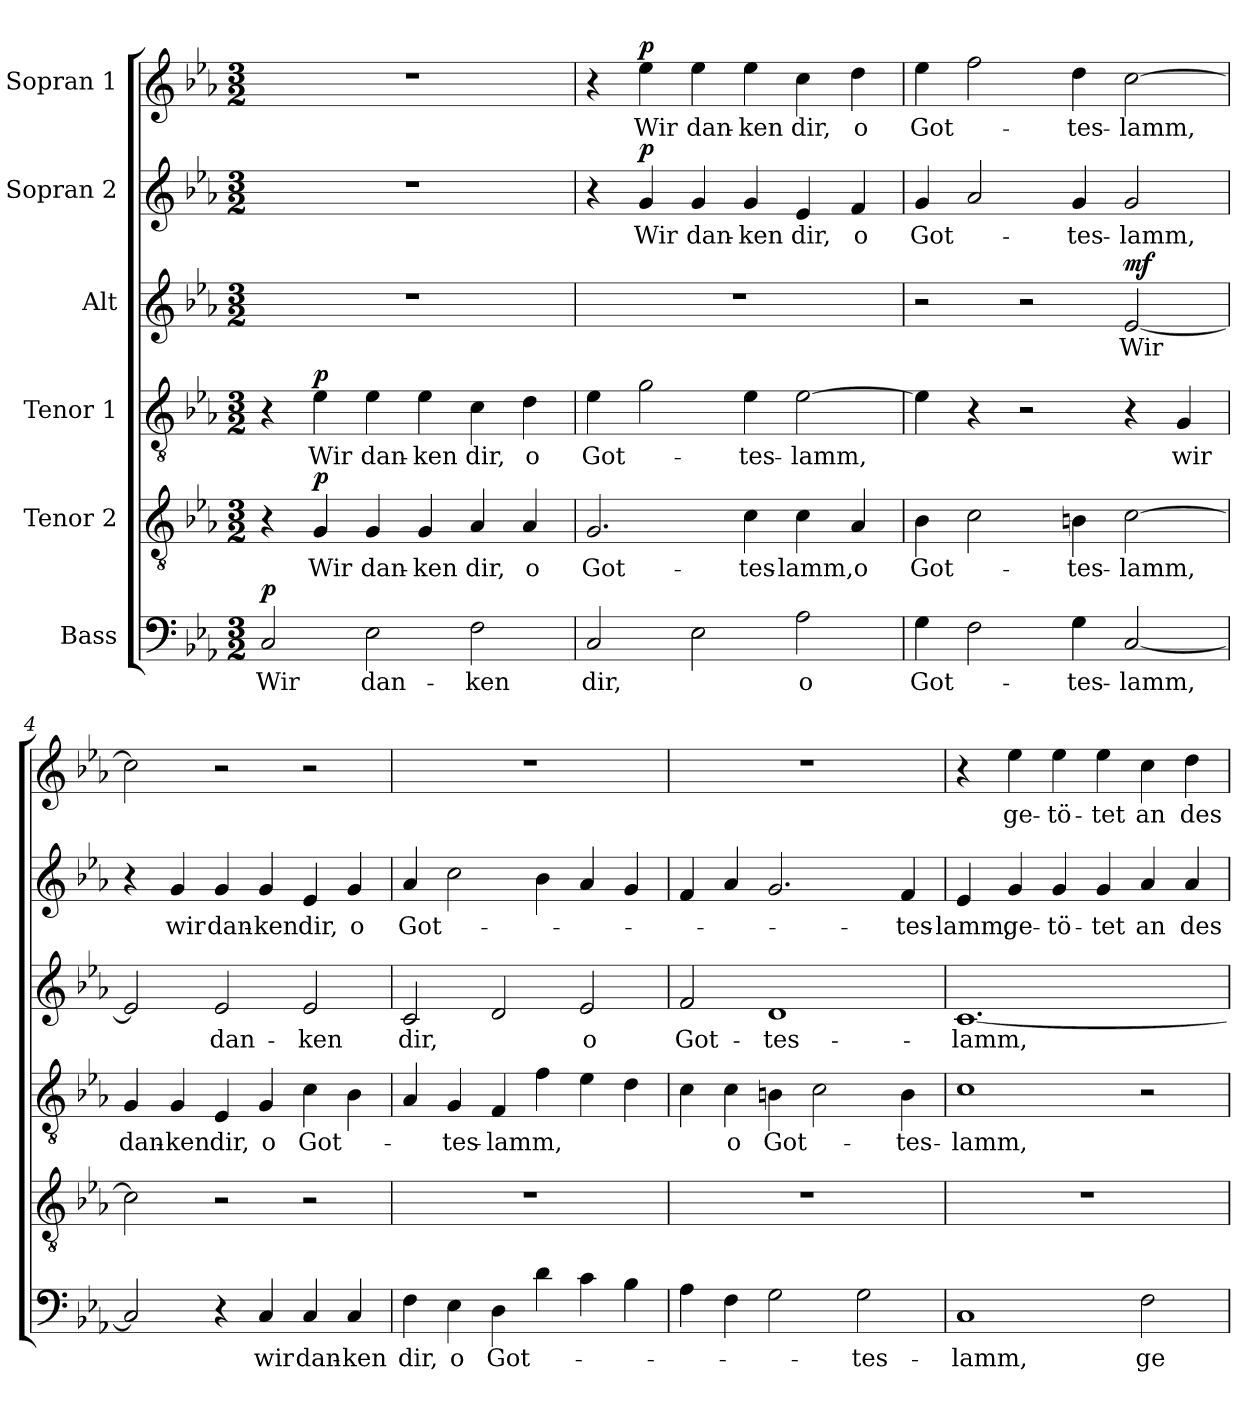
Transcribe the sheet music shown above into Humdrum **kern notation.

**kern	**text	**dynam	**kern	**text	**dynam	**kern	**text	**dynam	**kern	**text	**dynam	**kern	**text	**dynam	**kern	**text	**dynam
*part6	*part6	*part6	*part5	*part5	*part5	*part4	*part4	*part4	*part3	*part3	*part3	*part2	*part2	*part2	*part1	*part1	*part1
*staff6	*staff6	*staff6	*staff5	*staff5	*staff5	*staff4	*staff4	*staff4	*staff3	*staff3	*staff3	*staff2	*staff2	*staff2	*staff1	*staff1	*staff1
*I"Bass	*	*	*I"Tenor 2	*	*	*I"Tenor 1	*	*	*I"Alt	*	*	*I"Sopran 2	*	*	*I"Sopran 1	*	*
*clefF4	*	*	*clefGv2	*	*	*clefGv2	*	*	*clefG2	*	*	*clefG2	*	*	*clefG2	*	*
*k[b-e-a-]	*	*	*k[b-e-a-]	*	*	*k[b-e-a-]	*	*	*k[b-e-a-]	*	*	*k[b-e-a-]	*	*	*k[b-e-a-]	*	*
*M3/2	*	*	*M3/2	*	*	*M3/2	*	*	*M3/2	*	*	*M3/2	*	*	*M3/2	*	*
*MM120	*	*	*MM120	*	*	*MM120	*	*	*MM120	*	*	*MM120	*	*	*MM120	*	*
=1	=1	=1	=1	=1	=1	=1	=1	=1	=1	=1	=1	=1	=1	=1	=1	=1	=1
!	!	!LO:DY:a	!	!	!	!	!	!	!	!	!	!	!	!	!	!	!
2C/	Wir	p	4r	.	.	4r	.	.	1.r	.	.	1.r	.	.	1.r	.	.
!	!	!	!	!	!LO:DY:a	!	!	!LO:DY:a	!	!	!	!	!	!	!	!	!
.	.	.	4G/	Wir	p	4e-\	Wir	p	.	.	.	.	.	.	.	.	.
2E-\	dan-	.	4G/	dan-	.	4e-\	dan-	.	.	.	.	.	.	.	.	.	.
.	.	.	4G/	-ken	.	4e-\	-ken	.	.	.	.	.	.	.	.	.	.
2F\	-ken	.	4A-/	dir,	.	4c\	dir,	.	.	.	.	.	.	.	.	.	.
.	.	.	4A-/	o	.	4d\	o	.	.	.	.	.	.	.	.	.	.
=2	=2	=2	=2	=2	=2	=2	=2	=2	=2	=2	=2	=2	=2	=2	=2	=2	=2
2C/	dir,	.	2.G/	Got-	.	4e-\	Got-	.	1.r	.	.	4r	.	.	4r	.	.
!	!	!	!	!	!	!	!	!	!	!	!	!	!	!LO:DY:a	!	!	!LO:DY:a
.	.	.	.	.	.	2g\	.	.	.	.	.	4g/	Wir	p	4ee-\	Wir	p
2E-\	.	.	.	.	.	.	.	.	.	.	.	4g/	dan-	.	4ee-\	dan-	.
.	.	.	4c\	-tes-	.	4e-\	-tes-	.	.	.	.	4g/	-ken	.	4ee-\	-ken	.
2A-\	o	.	4c\	-lamm,	.	[2e-\	-lamm,	.	.	.	.	4e-/	dir,	.	4cc\	dir,	.
.	.	.	4A-/	o	.	.	.	.	.	.	.	4f/	o	.	4dd\	o	.
=3	=3	=3	=3	=3	=3	=3	=3	=3	=3	=3	=3	=3	=3	=3	=3	=3	=3
4G\	Got-	.	4B-\	Got-	.	4e-\]	.	.	2r	.	.	4g/	Got-	.	4ee-\	Got-	.
2F\	.	.	2c\	.	.	4r	.	.	.	.	.	2a-/	.	.	2ff\	.	.
.	.	.	.	.	.	2r	.	.	2r	.	.	.	.	.	.	.	.
4G\	-tes-	.	4Bn\	-tes-	.	.	.	.	.	.	.	4g/	-tes-	.	4dd\	-tes-	.
!	!	!	!	!	!	!	!	!	!	!	!LO:DY:a	!	!	!	!	!	!
[2C/	-lamm,	.	[2c\	-lamm,	.	4r	.	.	[2e-/	Wir	mf	2g/	-lamm,	.	[2cc\	-lamm,	.
.	.	.	.	.	.	4G/	wir	.	.	.	.	.	.	.	.	.	.
!!LO:LB:g=z
=4	=4	=4	=4	=4	=4	=4	=4	=4	=4	=4	=4	=4	=4	=4	=4	=4	=4
2C/]	.	.	2c\]	.	.	4G/	dan-	.	2e-/]	.	.	4r	.	.	2cc\]	.	.
.	.	.	.	.	.	4G/	-ken	.	.	.	.	4g/	wir	.	.	.	.
4r	.	.	2r	.	.	4E-/	dir,	.	2e-/	dan-	.	4g/	dan-	.	2r	.	.
4C/	wir	.	.	.	.	4G/	o	.	.	.	.	4g/	-ken	.	.	.	.
4C/	dan-	.	2r	.	.	4c\	Got-	.	2e-/	-ken	.	4e-/	dir,	.	2r	.	.
4C/	-ken	.	.	.	.	4B-\	.	.	.	.	.	4g/	o	.	.	.	.
=5	=5	=5	=5	=5	=5	=5	=5	=5	=5	=5	=5	=5	=5	=5	=5	=5	=5
4F\	dir,	.	1.r	.	.	4A-/	.	.	2c/	dir,	.	4a-/	Got-	.	1.r	.	.
4E-\	o	.	.	.	.	4G/	-tes-	.	.	.	.	2cc\	.	.	.	.	.
4D\	Got-	.	.	.	.	4F/	-lamm,	.	2d/	.	.	.	.	.	.	.	.
4d\	.	.	.	.	.	4f\	.	.	.	.	.	4b-\	.	.	.	.	.
4c\	.	.	.	.	.	4e-\	.	.	2e-/	o	.	4a-/	.	.	.	.	.
4B-\	.	.	.	.	.	4d\	.	.	.	.	.	4g/	.	.	.	.	.
=6	=6	=6	=6	=6	=6	=6	=6	=6	=6	=6	=6	=6	=6	=6	=6	=6	=6
4A-\	.	.	1.r	.	.	4c\	.	.	2f/	Got-	.	4f/	.	.	1.r	.	.
4F\	.	.	.	.	.	4c\	o	.	.	.	.	4a-/	.	.	.	.	.
2G\	.	.	.	.	.	4Bn\	Got-	.	1d	-tes-	.	2.g/	.	.	.	.	.
.	.	.	.	.	.	2c\	.	.	.	.	.	.	.	.	.	.	.
2G\	-tes-	.	.	.	.	.	.	.	.	.	.	.	.	.	.	.	.
.	.	.	.	.	.	4B\	-tes-	.	.	.	.	4f/	-tes-	.	.	.	.
!!LO:LB:g=z
=7	=7	=7	=7	=7	=7	=7	=7	=7	=7	=7	=7	=7	=7	=7	=7	=7	=7
1C	-lamm,	.	1.r	.	.	1c	-lamm,	.	[1.c	-lamm,	.	4e-/	-lamm,	.	4r	.	.
.	.	.	.	.	.	.	.	.	.	.	.	4g/	ge-	.	4ee-\	ge-	.
.	.	.	.	.	.	.	.	.	.	.	.	4g/	-tö-	.	4ee-\	-tö-	.
.	.	.	.	.	.	.	.	.	.	.	.	4g/	-tet	.	4ee-\	-tet	.
2F\	ge-	.	.	.	.	2r	.	.	.	.	.	4a-/	an	.	4cc\	an	.
.	.	.	.	.	.	.	.	.	.	.	.	4a-/	des	.	4dd\	des	.
=	=	=	=	=	=	=	=	=	=	=	=	=	=	=	=	=	=
*-	*-	*-	*-	*-	*-	*-	*-	*-	*-	*-	*-	*-	*-	*-	*-	*-	*-
